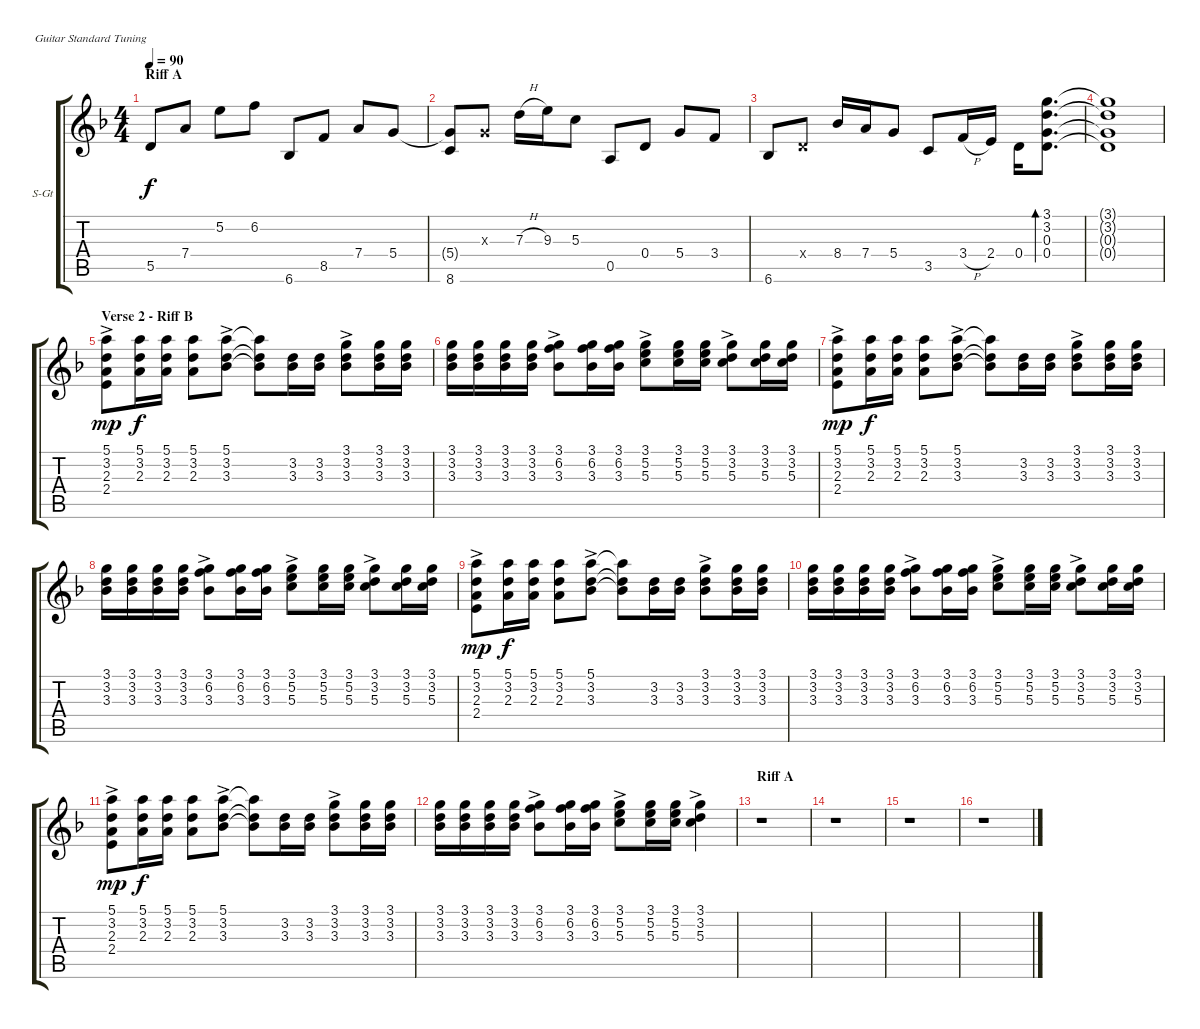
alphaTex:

\bracketExtendMode groupsimilarinstruments
\firstSystemTrackNameOrientation horizontal
\otherSystemsTrackNameOrientation horizontal
\track ("Guitar 1 (acoustic)" "S-Gt") {instrument acousticguitarsteel}
\staff {score tabs}
\tuning (E4 B3 G3 D3 A2 E2)
\ts (4 4)
\section ("" "Riff A")
\tempo 90
\clef g2
\ks dminor
5.5.8{dy f} 7.4.8 5.2.8 6.2.8 6.6.8 8.5.8 7.4.8 5.4.8 |
(5.4{t} 8.6).8 0.3{x}.8 7.3{h}.16 9.3.16 5.3.8 0.5.8 0.4.8 5.4.8 3.4.8 |
6.6.8 0.4{x}.8 8.4.16 7.4.16 5.4.8 3.5.8 3.4{h}.16 2.4.16 0.4.16 (3.1 3.2 0.3 0.4).8{d bd 240} |
(3.1{t} 3.2{t} 0.3{t} 0.4{t}).1 |
\section ("" "Verse 2 - Riff B")
(5.1{ac} 3.2{ac} 2.3{ac} 2.4{ac}).8{dy mp} (5.1 3.2 2.3).16{dy f} (5.1 3.2 2.3).16 (5.1 3.2 2.3).8 (5.1{ac} 3.2 3.3).8 (5.1{t} 3.2{t} 3.3{t}).8 (3.2 3.3).16 (3.2 3.3).16 (3.1{ac} 3.2 3.3).8 (3.1 3.2 3.3).16 (3.1 3.2 3.3).16 |
(3.1 3.2 3.3).16 (3.1 3.2 3.3).16 (3.1 3.2 3.3).16 (3.1 3.2 3.3).16 (3.1 6.2 3.3{ac}).8 (3.1 6.2 3.3).16 (3.1 6.2 3.3).16 (3.1{ac} 5.2 5.3).8 (3.1 5.2 5.3).16 (3.1 5.2 5.3).16 (3.1{ac} 3.2 5.3).8 (3.1 3.2 5.3).16 (3.1 3.2 5.3).16 |
(5.1{ac} 3.2{ac} 2.3{ac} 2.4{ac}).8{dy mp} (5.1 3.2 2.3).16{dy f} (5.1 3.2 2.3).16 (5.1 3.2 2.3).8 (5.1{ac} 3.2 3.3).8 (5.1{t} 3.2{t} 3.3{t}).8 (3.2 3.3).16 (3.2 3.3).16 (3.1{ac} 3.2 3.3).8 (3.1 3.2 3.3).16 (3.1 3.2 3.3).16 |
(3.1 3.2 3.3).16 (3.1 3.2 3.3).16 (3.1 3.2 3.3).16 (3.1 3.2 3.3).16 (3.1 6.2 3.3{ac}).8 (3.1 6.2 3.3).16 (3.1 6.2 3.3).16 (3.1{ac} 5.2 5.3).8 (3.1 5.2 5.3).16 (3.1 5.2 5.3).16 (3.1{ac} 3.2 5.3).8 (3.1 3.2 5.3).16 (3.1 3.2 5.3).16 |
(5.1{ac} 3.2{ac} 2.3{ac} 2.4{ac}).8{dy mp} (5.1 3.2 2.3).16{dy f} (5.1 3.2 2.3).16 (5.1 3.2 2.3).8 (5.1{ac} 3.2 3.3).8 (5.1{t} 3.2{t} 3.3{t}).8 (3.2 3.3).16 (3.2 3.3).16 (3.1{ac} 3.2 3.3).8 (3.1 3.2 3.3).16 (3.1 3.2 3.3).16 |
(3.1 3.2 3.3).16 (3.1 3.2 3.3).16 (3.1 3.2 3.3).16 (3.1 3.2 3.3).16 (3.1 6.2 3.3{ac}).8 (3.1 6.2 3.3).16 (3.1 6.2 3.3).16 (3.1{ac} 5.2 5.3).8 (3.1 5.2 5.3).16 (3.1 5.2 5.3).16 (3.1{ac} 3.2 5.3).8 (3.1 3.2 5.3).16 (3.1 3.2 5.3).16 |
(5.1{ac} 3.2{ac} 2.3{ac} 2.4{ac}).8{dy mp} (5.1 3.2 2.3).16{dy f} (5.1 3.2 2.3).16 (5.1 3.2 2.3).8 (5.1{ac} 3.2 3.3).8 (5.1{t} 3.2{t} 3.3{t}).8 (3.2 3.3).16 (3.2 3.3).16 (3.1{ac} 3.2 3.3).8 (3.1 3.2 3.3).16 (3.1 3.2 3.3).16 |
(3.1 3.2 3.3).16 (3.1 3.2 3.3).16 (3.1 3.2 3.3).16 (3.1 3.2 3.3).16 (3.1 6.2 3.3{ac}).8 (3.1 6.2 3.3).16 (3.1 6.2 3.3).16 (3.1{ac} 5.2 5.3).8 (3.1 5.2 5.3).16 (3.1 5.2 5.3).16 (3.1{ac} 3.2 5.3).4 |
\section ("" "Riff A")
r.1 |
r.1 |
r.1 |
r.1
